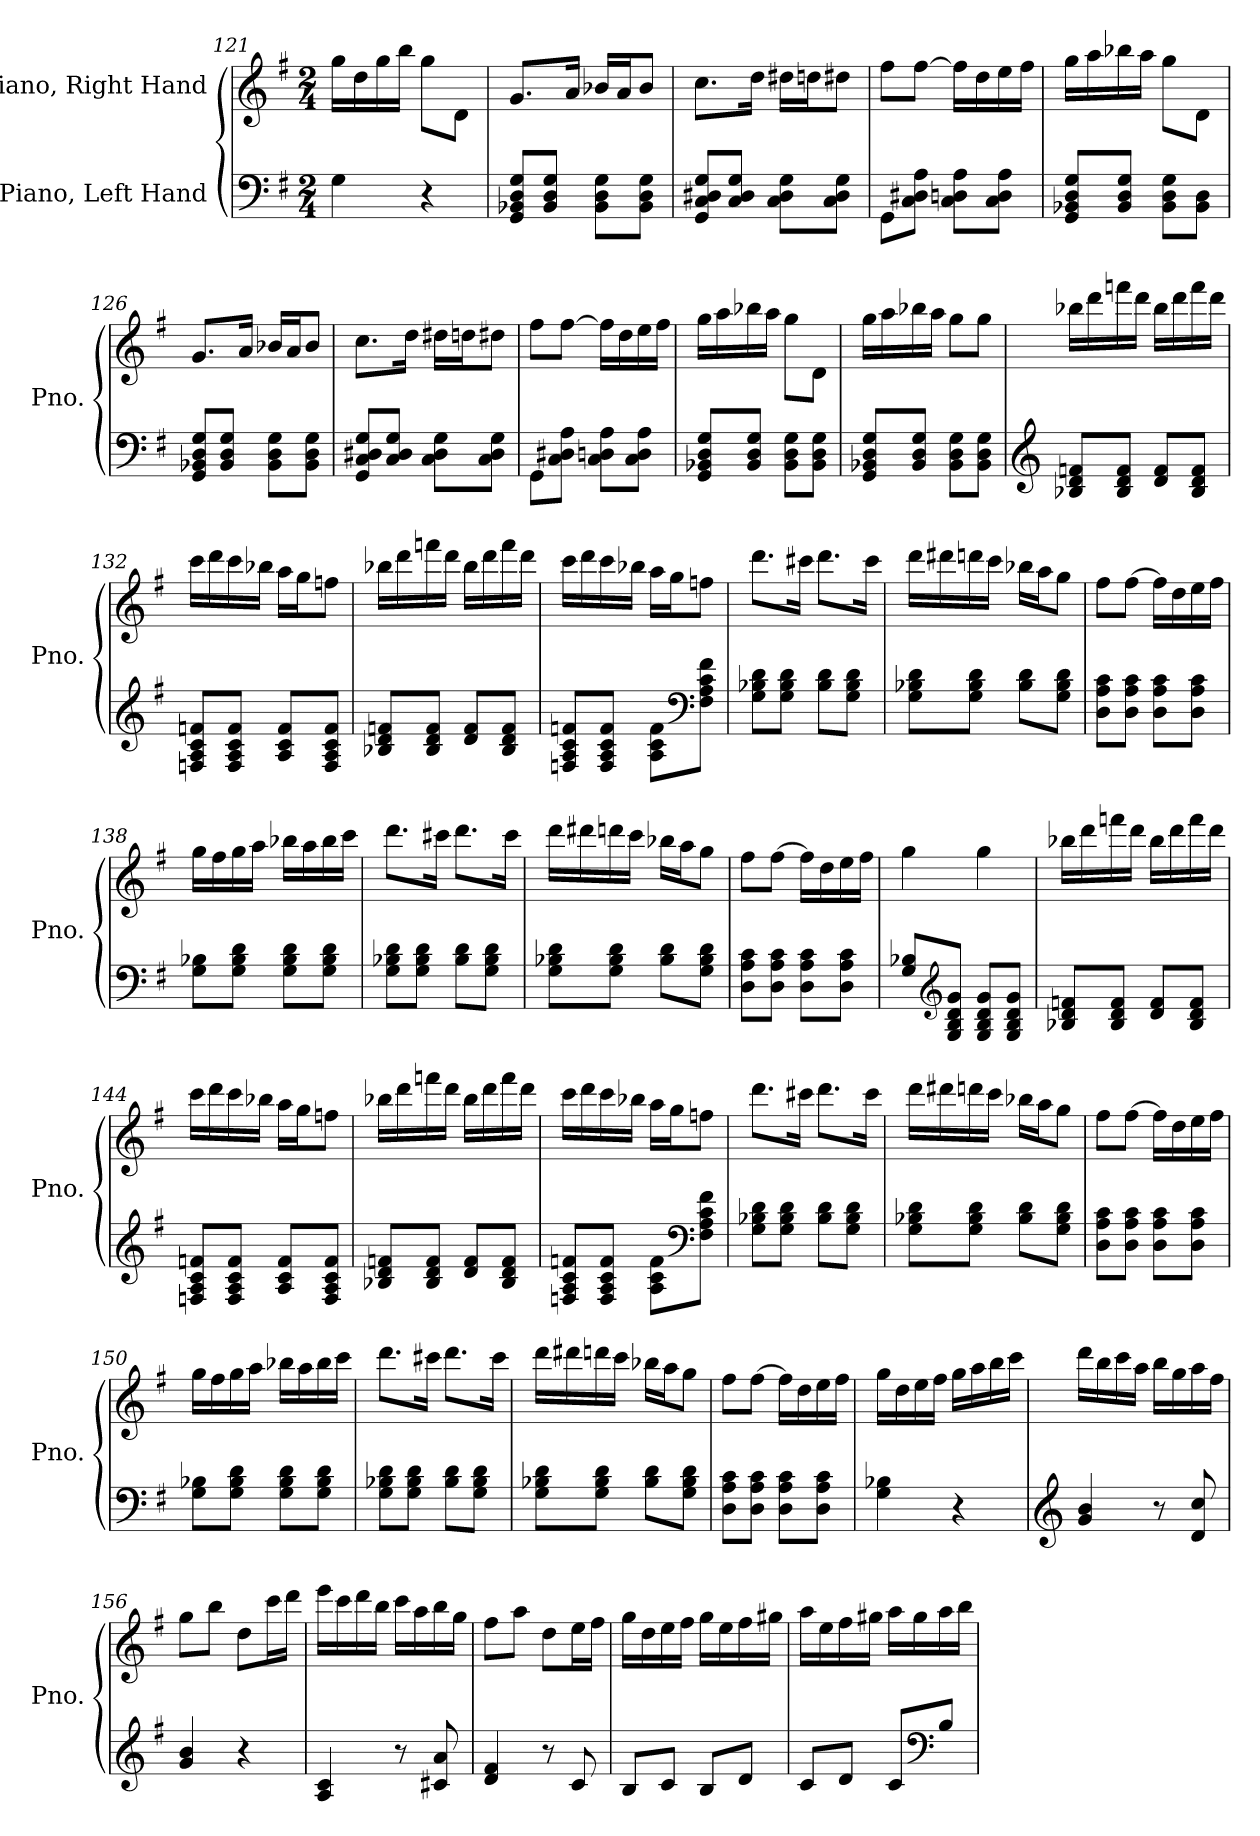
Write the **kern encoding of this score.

**kern	**kern
*part2	*part1
*staff2	*staff1
*I"Piano, Left Hand	*I"Piano, Right Hand
*I'Pno.	*I'Pno.
*clefF4	*clefG2
*k[f#]	*k[f#]
*M2/4	*M2/4
=121	=121
4G\	16gg\LL
.	16dd\
.	16gg\
.	16bb\JJ
4r	8gg\L
.	8d\J
=122	=122
8GG/ 8BB-X/ 8D/ 8G/L	8.g/L
8BB-/ 8D/ 8G/J	.
.	16a/Jk
8BB-\ 8D\ 8G\L	16b-X/LL
.	16a/J
8BB-\ 8D\ 8G\J	8b-/J
!!LO:LB:g=z
=123	=123
8GG/ 8C/ 8D#X/ 8G/L	8.cc\L
8C/ 8D#/ 8G/J	.
.	16dd\Jk
8C\ 8D#\ 8G\L	16dd#X\LL
.	16ddn\J
8C\ 8D#\ 8G\J	8dd#X\J
=124	=124
8GG\L	8ff#\L
8C\ 8D#X\ 8A\J	[8ff#\J
8C\ 8Dn\ 8A\L	16ff#\LL]
.	16dd\
8C\ 8D\ 8A\J	16ee\
.	16ff#\JJ
=125	=125
8GG/ 8BB-X/ 8D/ 8G/L	16gg\LL
.	16aa\
8BB-/ 8D/ 8G/J	16bb-X\
.	16aa\JJ
8BB-\ 8D\ 8G\L	8gg\L
8BB-\ 8D\J	8d\J
=126	=126
8GG/ 8BB-X/ 8D/ 8G/L	8.g/L
8BB-/ 8D/ 8G/J	.
.	16a/Jk
8BB-\ 8D\ 8G\L	16b-X/LL
.	16a/J
8BB-\ 8D\ 8G\J	8b-/J
=127	=127
8GG/ 8C/ 8D#X/ 8G/L	8.cc\L
8C/ 8D#/ 8G/J	.
.	16dd\Jk
8C\ 8D#\ 8G\L	16dd#X\LL
.	16ddn\J
8C\ 8D#\ 8G\J	8dd#X\J
!!LO:LB:g=z
=128	=128
8GG\L	8ff#\L
8C\ 8D#X\ 8A\J	[8ff#\J
8C\ 8Dn\ 8A\L	16ff#\LL]
.	16dd\
8C\ 8D\ 8A\J	16ee\
.	16ff#\JJ
=129	=129
8GG/ 8BB-X/ 8D/ 8G/L	16gg\LL
.	16aa\
8BB-/ 8D/ 8G/J	16bb-X\
.	16aa\JJ
8BB-\ 8D\ 8G\L	8gg\L
8BB-\ 8D\ 8G\J	8d\J
=130	=130
8GG/ 8BB-X/ 8D/ 8G/L	16gg\LL
.	16aa\
8BB-/ 8D/ 8G/J	16bb-X\
.	16aa\JJ
8BB-\ 8D\ 8G\L	8gg\L
8BB-\ 8D\ 8G\J	8gg\J
=131	=131
*clefG2	*
8B-X/ 8d/ 8fn/L	16bb-X\LL
.	16ddd\
8B-/ 8d/ 8f/J	16fffn\
.	16ddd\JJ
8d/ 8f/L	16bb-\LL
.	16ddd\
8B-/ 8d/ 8f/J	16fff\
.	16ddd\JJ
!!LO:LB:g=z
=132	=132
8Fn/ 8A/ 8c/ 8fn/L	16ccc\LL
.	16ddd\
8F/ 8A/ 8c/ 8f/J	16ccc\
.	16bb-X\JJ
8A/ 8c/ 8f/L	16aa\LL
.	16gg\J
8F/ 8A/ 8c/ 8f/J	8ffn\J
=133	=133
8B-X/ 8d/ 8fn/L	16bb-X\LL
.	16ddd\
8B-/ 8d/ 8f/J	16fffn\
.	16ddd\JJ
8d/ 8f/L	16bb-\LL
.	16ddd\
8B-/ 8d/ 8f/J	16fff\
.	16ddd\JJ
=134	=134
8Fn/ 8A/ 8c/ 8fn/L	16ccc\LL
.	16ddd\
8F/ 8A/ 8c/ 8f/J	16ccc\
.	16bb-X\JJ
8A\ 8c\ 8f\L	16aa\LL
.	16gg\J
*clefF4	*
8F\ 8A\ 8c\ 8f\J	8ffn\J
=135	=135
8G\ 8B-X\ 8d\L	8.ddd\L
8G\ 8B-\ 8d\J	.
.	16ccc#X\Jk
8B-\ 8d\L	8.ddd\L
8G\ 8B-\ 8d\J	.
.	16ccc#\Jk
!!LO:LB:g=z
=136	=136
8G\ 8B-X\ 8d\L	16ddd\LL
.	16ddd#X\
8G\ 8B-\ 8d\J	16dddn\
.	16ccc\JJ
8B-\ 8d\L	16bb-X\LL
.	16aa\J
8G\ 8B-\ 8d\J	8gg\J
=137	=137
8D\ 8A\ 8c\L	8ff#\L
8D\ 8A\ 8c\J	[8ff#\J
8D\ 8A\ 8c\L	16ff#\LL]
.	16dd\
8D\ 8A\ 8c\J	16ee\
.	16ff#\JJ
=138	=138
8G\ 8B-X\L	16gg\LL
.	16ff#\
8G\ 8B-\ 8d\J	16gg\
.	16aa\JJ
8G\ 8B-\ 8d\L	16bb-X\LL
.	16aa\
8G\ 8B-\ 8d\J	16bb-\
.	16ccc\JJ
=139	=139
8G\ 8B-X\ 8d\L	8.ddd\L
8G\ 8B-\ 8d\J	.
.	16ccc#X\Jk
8B-\ 8d\L	8.ddd\L
8G\ 8B-\ 8d\J	.
.	16ccc#\Jk
!!LO:PB:g=z
=140	=140
8G\ 8B-X\ 8d\L	16ddd\LL
.	16ddd#X\
8G\ 8B-\ 8d\J	16dddn\
.	16ccc\JJ
8B-\ 8d\L	16bb-X\LL
.	16aa\J
8G\ 8B-\ 8d\J	8gg\J
=141	=141
8D\ 8A\ 8c\L	8ff#\L
8D\ 8A\ 8c\J	[8ff#\J
8D\ 8A\ 8c\L	16ff#\LL]
.	16dd\
8D\ 8A\ 8c\J	16ee\
.	16ff#\JJ
=142	=142
8G/ 8B-X/L	4gg\
*clefG2	*
8G/ 8B-/ 8d/ 8g/J	.
8G/ 8B-/ 8d/ 8g/L	4gg\
8G/ 8B-/ 8d/ 8g/J	.
=143	=143
8B-X/ 8d/ 8fn/L	16bb-X\LL
.	16ddd\
8B-/ 8d/ 8f/J	16fffn\
.	16ddd\JJ
8d/ 8f/L	16bb-\LL
.	16ddd\
8B-/ 8d/ 8f/J	16fff\
.	16ddd\JJ
!!LO:LB:g=z
=144	=144
8Fn/ 8A/ 8c/ 8fn/L	16ccc\LL
.	16ddd\
8F/ 8A/ 8c/ 8f/J	16ccc\
.	16bb-X\JJ
8A/ 8c/ 8f/L	16aa\LL
.	16gg\J
8F/ 8A/ 8c/ 8f/J	8ffn\J
=145	=145
8B-X/ 8d/ 8fn/L	16bb-X\LL
.	16ddd\
8B-/ 8d/ 8f/J	16fffn\
.	16ddd\JJ
8d/ 8f/L	16bb-\LL
.	16ddd\
8B-/ 8d/ 8f/J	16fff\
.	16ddd\JJ
=146	=146
8Fn/ 8A/ 8c/ 8fn/L	16ccc\LL
.	16ddd\
8F/ 8A/ 8c/ 8f/J	16ccc\
.	16bb-X\JJ
8A\ 8c\ 8f\L	16aa\LL
.	16gg\J
*clefF4	*
8F\ 8A\ 8c\ 8f\J	8ffn\J
=147	=147
8G\ 8B-X\ 8d\L	8.ddd\L
8G\ 8B-\ 8d\J	.
.	16ccc#X\Jk
8B-\ 8d\L	8.ddd\L
8G\ 8B-\ 8d\J	.
.	16ccc#\Jk
!!LO:LB:g=z
=148	=148
8G\ 8B-X\ 8d\L	16ddd\LL
.	16ddd#X\
8G\ 8B-\ 8d\J	16dddn\
.	16ccc\JJ
8B-\ 8d\L	16bb-X\LL
.	16aa\J
8G\ 8B-\ 8d\J	8gg\J
=149	=149
8D\ 8A\ 8c\L	8ff#\L
8D\ 8A\ 8c\J	[8ff#\J
8D\ 8A\ 8c\L	16ff#\LL]
.	16dd\
8D\ 8A\ 8c\J	16ee\
.	16ff#\JJ
=150	=150
8G\ 8B-X\L	16gg\LL
.	16ff#\
8G\ 8B-\ 8d\J	16gg\
.	16aa\JJ
8G\ 8B-\ 8d\L	16bb-X\LL
.	16aa\
8G\ 8B-\ 8d\J	16bb-\
.	16ccc\JJ
=151	=151
8G\ 8B-X\ 8d\L	8.ddd\L
8G\ 8B-\ 8d\J	.
.	16ccc#X\Jk
8B-\ 8d\L	8.ddd\L
8G\ 8B-\ 8d\J	.
.	16ccc#\Jk
!!LO:LB:g=z
=152	=152
8G\ 8B-X\ 8d\L	16ddd\LL
.	16ddd#X\
8G\ 8B-\ 8d\J	16dddn\
.	16ccc\JJ
8B-\ 8d\L	16bb-X\LL
.	16aa\J
8G\ 8B-\ 8d\J	8gg\J
=153	=153
8D\ 8A\ 8c\L	8ff#\L
8D\ 8A\ 8c\J	[8ff#\J
8D\ 8A\ 8c\L	16ff#\LL]
.	16dd\
8D\ 8A\ 8c\J	16ee\
.	16ff#\JJ
=154	=154
4G\ 4B-X\	16gg\LL
.	16dd\
.	16ee\
.	16ff#\JJ
4r	16gg\LL
.	16aa\
.	16bb\
.	16ccc\JJ
=155	=155
*clefG2	*
4g/ 4b/	16ddd\LL
.	16bb\
.	16ccc\
.	16aa\JJ
8r	16bb\LL
.	16gg\
8d/ 8cc/	16aa\
.	16ff#\JJ
!!LO:LB:g=z
=156	=156
4g/ 4b/	8gg\L
.	8bb\J
4r	8dd\L
.	16ccc\L
.	16ddd\JJ
=157	=157
4A/ 4c/	16eee\LL
.	16ccc\
.	16ddd\
.	16bb\JJ
8r	16ccc\LL
.	16aa\
8c#X/ 8a/	16bb\
.	16gg\JJ
=158	=158
4d/ 4f#/	8ff#\L
.	8aa\J
8r	8dd\L
8c/	16ee\L
.	16ff#\JJ
=159	=159
8B/L	16gg\LL
.	16dd\
8c/J	16ee\
.	16ff#\JJ
8B/L	16gg\LL
.	16ee\
8d/J	16ff#\
.	16gg#X\JJ
=160	=160
8c/L	16aa\LL
.	16ee\
8d/J	16ff#\
.	16gg#X\JJ
8c/L	16aa\LL
.	16gg#\
*clefF4	*
8B/J	16aa\
.	16bb\JJ
=	=
*-	*-
